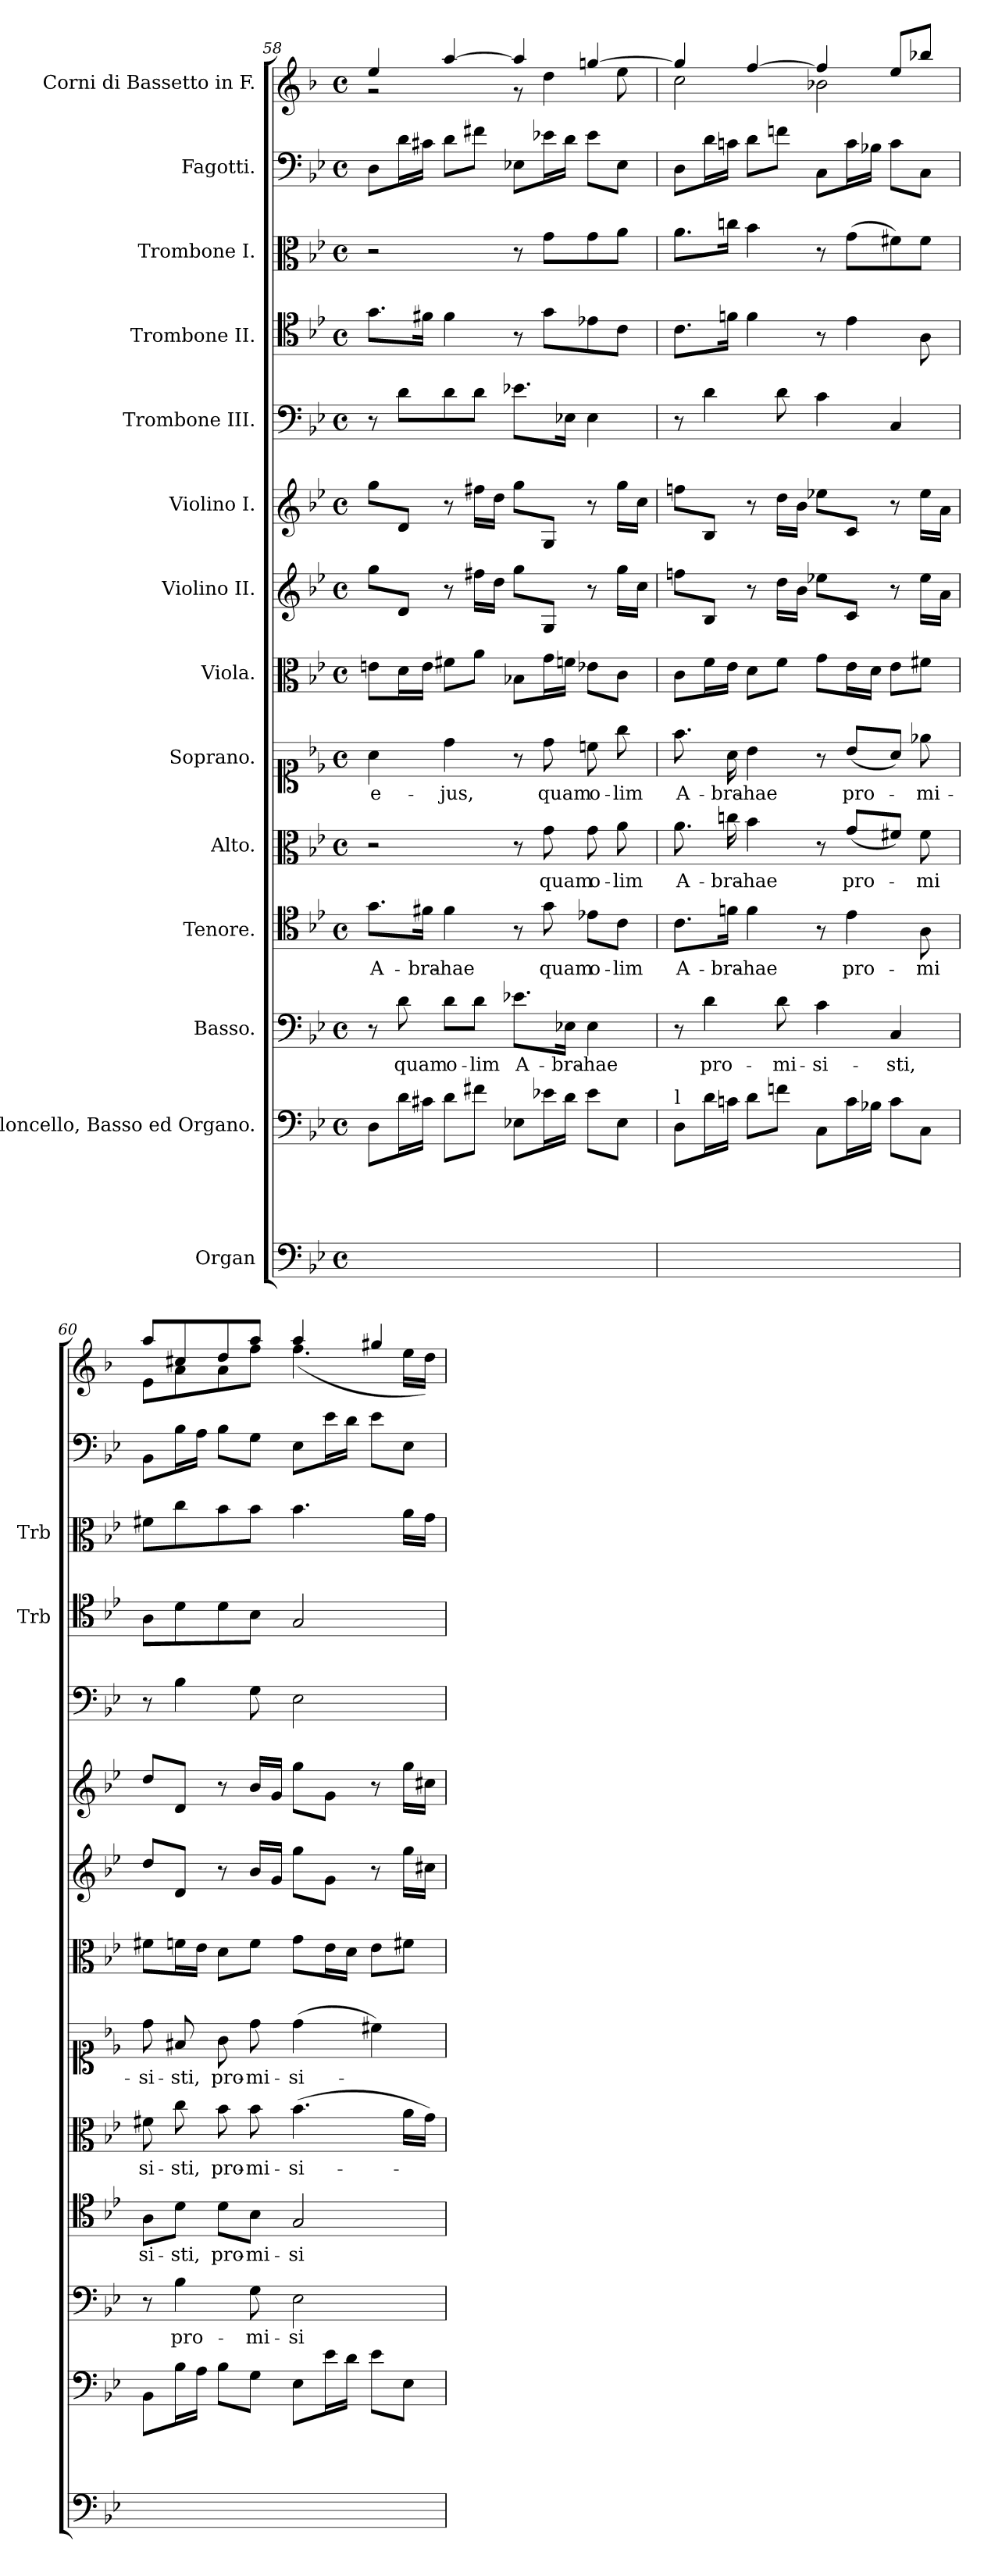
**kern	**kern	**kern	**text	**kern	**text	**kern	**text	**kern	**text	**kern	**text	**kern	**text	**kern	**text	**kern	**kern	**text	**kern	**text	**kern	**text	**kern	**text
*part14	*part13	*part12	*part12	*part11	*part11	*part10	*part10	*part9	*part9	*part8	*part8	*part7	*part7	*part6	*part6	*part5	*part4	*part4	*part3	*part3	*part2	*part2	*part1	*part1
*staff14	*staff13	*staff12	*staff12	*staff11	*staff11	*staff10	*staff10	*staff9	*staff9	*staff8	*staff8	*staff7	*staff7	*staff6	*staff6	*staff5	*staff4	*staff4	*staff3	*staff3	*staff2	*staff2	*staff1	*staff1
*I"Organ	*I"Violoncello, Basso ed Organo.	*I"Basso.	*	*I"Tenore.	*	*I"Alto.	*	*I"Soprano.	*	*I"Viola.	*	*I"Violino II.	*	*I"Violino I.	*	*I"Trombone III.	*I"Trombone II.	*	*I"Trombone I.	*	*I"Fagotti.	*	*I"Corni di Bassetto in F.	*
*	*	*	*	*	*	*	*	*	*	*	*	*	*	*	*	*	*I'Trb	*	*I'Trb	*	*	*	*	*
!!LO:PB:g=z
*clefF4	*clefF4	*clefF4	*	*clefC4	*	*clefC3	*	*clefC1	*	*clefC3	*	*clefG2	*	*clefG2	*	*clefF4	*clefC4	*	*clefC3	*	*clefF4	*	*clefG2	*
*	*	*	*	*	*	*	*	*	*	*	*	*	*	*	*	*	*	*	*	*	*	*	*ITrd4c7	*
*k[b-e-]	*k[b-e-]	*k[b-e-]	*	*k[b-e-]	*	*k[b-e-]	*	*k[b-e-]	*	*k[b-e-]	*	*k[b-e-]	*	*k[b-e-]	*	*k[b-e-]	*k[b-e-]	*	*k[b-e-]	*	*k[b-e-]	*	*k[b-e-]	*
*M4/4	*M4/4	*M4/4	*	*M4/4	*	*M4/4	*	*M4/4	*	*M4/4	*	*M4/4	*	*M4/4	*	*M4/4	*M4/4	*	*M4/4	*	*M4/4	*	*M4/4	*
*met(c)	*met(c)	*met(c)	*	*met(c)	*	*met(c)	*	*met(c)	*	*met(c)	*	*met(c)	*	*met(c)	*	*met(c)	*met(c)	*	*met(c)	*	*met(c)	*	*met(c)	*
=58	=58	=58	=58	=58	=58	=58	=58	=58	=58	=58	=58	=58	=58	=58	=58	=58	=58	=58	=58	=58	=58	=58	=58	=58
*^	*^	*	*	*	*	*	*	*	*	*	*	*	*	*	*	*	*	*	*	*	*	*	*	*
!	!	!	!	!	!	!	!LO:LY:b	!	!	!	!LO:LY:b	!	!	!	!	!	!	!	!	!	!	!	!	!	!	!
*	*	*	*	*	*	*	*	*	*	*	*	*	*	*	*	*	*	*	*	*	*	*	*	*	*^	*
[4d\yy 4g\yy [4a\yy	8DD/Lyy	8D\L	8DD\Lyy	8r	.	8.g\L	A-	2r	.	4a\	e-	8en\L	.	8gg\L	.	8gg\L	.	8r	8.g\L	.	2r	.	8D\L	.	4a/	2r	.
!	!	!	!	!	!LO:LY:b	!	!	!	!	!	!	!	!	!	!	!	!	!	!	!	!	!	!	!	!	!	!
.	16D/Lyy	16d\L	16D\Lyy	8d\	quam	.	.	.	.	.	.	16d\L	.	8d/J	.	8d/J	.	8d\L	.	.	.	.	16d\L	.	.	.	.
!	!	!	!	!	!	!	!LO:LY:b	!	!	!	!	!	!	!	!	!	!	!	!	!	!	!	!	!	!	!	!
.	16C#X/JJyy	16c#X\JJ	16C#X\JJyy	.	.	16f#X\Jk	-bra-	.	.	.	.	16e\JJ	.	.	.	.	.	.	16f#X\Jk	.	.	.	16c#X\JJ	.	.	.	.
!	!	!	!	!	!LO:LY:b	!	!LO:LY:b	!	!	!	!LO:LY:b	!	!	!	!	!	!	!	!	!	!	!	!	!	!	!	!
4d\yy_ 4f#X\yy 4a\yy]	8D\Lyy	8d\L	8D\Lyy	8d\L	o-	4f#\	-hae	.	.	4dd\	-jus,	8f#X\L	.	8r	.	8r	.	8d\	4f#\	.	.	.	8d\L	.	[4dd/	.	.
!	!	!	!	!	!LO:LY:b	!	!	!	!	!	!	!	!	!	!	!	!	!	!	!	!	!	!	!	!	!	!
.	8F#X\Jyy	8f#X\J	8F#X\Jyy	8d\J	-lim	.	.	.	.	.	.	8a\J	.	16ff#X\LL	.	16ff#X\LL	.	8d\J	.	.	.	.	8f#X\J	.	.	.	.
.	.	.	.	.	.	.	.	.	.	.	.	.	.	16dd\JJ	.	16dd\JJ	.	.	.	.	.	.	.	.	.	.	.
!	!	!	!	!	!LO:LY:b	!	!	!	!	!	!	!	!	!	!	!	!	!	!	!	!	!	!	!	!	!	!
4d\yy] [4e-\yy 4g\yy 4b-\yy	8EE-/Lyy	8E-X\L	8EE-X\Lyy	8.e-X\L	A-	8r	.	8r	.	8r	.	8B-X\L	.	8gg\L	.	8gg\L	.	8.e-X\L	8r	.	8r	.	8E-X\L	.	4dd/]	8r	.
!	!	!	!	!	!	!	!LO:LY:b	!	!LO:LY:b	!	!LO:LY:b	!	!	!	!	!	!	!	!	!	!	!	!	!	!	!	!
.	16E-/Lyy	16e-X\L	16E-X\Lyy	.	.	8g\	quam	8g\	quam	8dd\	quam	16g\L	.	8G/J	.	8G/J	.	.	8g\L	.	8g\L	.	16e-X\L	.	.	4g\	.
!	!	!	!	!	!LO:LY:b	!	!	!	!	!	!	!	!	!	!	!	!	!	!	!	!	!	!	!	!	!	!
.	16D/JJyy	16d\JJ	16D\JJyy	16E-X\Jk	-bra-	.	.	.	.	.	.	16fn\JJ	.	.	.	.	.	16E-X\Jk	.	.	.	.	16d\JJ	.	.	.	.
!	!	!	!	!	!LO:LY:b	!	!LO:LY:b	!	!LO:LY:b	!	!LO:LY:b	!	!	!	!	!	!	!	!	!	!	!	!	!	!	!	!
[4c\yy 4e-\yy] 4g\yy	8E-/Lyy	8e-\L	8E-\Lyy	4E-\	-hae	8e-X\L	o-	8g\	o-	8ccn\	o-	8e-X\L	.	8r	.	8r	.	4E-\	8e-X\	.	8g\	.	8e-\L	.	[4ccn/	.	.
!	!	!	!	!	!	!	!LO:LY:b	!	!LO:LY:b	!	!LO:LY:b	!	!	!	!	!	!	!	!	!	!	!	!	!	!	!	!
.	8EE-/Jyy	8E-\J	8EE-\Jyy	.	.	8c\J	-lim	8a\	-lim	8gg\	-lim	8c\J	.	16gg\LL	.	16gg\LL	.	.	8c\J	.	8a\J	.	8E-\J	.	.	8a\	.
.	.	.	.	.	.	.	.	.	.	.	.	.	.	16cc\JJ	.	16cc\JJ	.	.	.	.	.	.	.	.	.	.	.
=59	=59	=59	=59	=59	=59	=59	=59	=59	=59	=59	=59	=59	=59	=59	=59	=59	=59	=59	=59	=59	=59	=59	=59	=59	=59	=59	=59
!	!	!LO:TX:a:t=l	!	!	!	!	!	!	!	!	!	!	!	!	!	!	!	!	!	!	!	!	!	!	!	!	!
!	!	!	!	!	!	!	!LO:LY:b	!	!LO:LY:b	!	!LO:LY:b	!	!LO:LY:b	!	!LO:LY:b	!	!LO:LY:b	!	!	!LO:LY:b	!	!LO:LY:b	!	!LO:LY:b	!	!	!LO:LY:b
4c\yy] [4d\yy 4f\yy 4a\yy	8DD/Lyy	8D\L	8DD\Lyy	8r	.	8.c\L	A-	8.a\	A-	8.ff\	A-	8c\L	.	8ffn\L	.	8ffn\L	.	8r	8.c\L	.	8.a\L	.	8D\L	.	4cc/]	2f\	.
!	!	!	!	!	!LO:LY:b	!	!	!	!	!	!	!	!	!	!	!	!	!	!	!	!	!	!	!	!	!	!
.	16D/Lyy	16d\L	16D\Lyy	4d\	pro-	.	.	.	.	.	.	16f\L	.	8B-/J	.	8B-/J	.	4d\	.	.	.	.	16d\L	.	.	.	.
!	!	!	!	!	!	!	!LO:LY:b	!	!LO:LY:b	!	!LO:LY:b	!	!	!	!	!	!	!	!	!	!	!	!	!	!	!	!
.	16C/JJyy	16cn\JJ	16Cn\JJyy	.	.	16fn\Jk	-bra-	16ccn\	-bra-	16a\	-bra-	16e-\JJ	.	.	.	.	.	.	16fn\Jk	.	16ccn\Jk	.	16cn\JJ	.	.	.	.
!	!	!	!	!	!	!	!LO:LY:b	!	!LO:LY:b	!	!LO:LY:b	!	!	!	!	!	!	!	!	!	!	!	!	!	!	!	!
4d\yy] 4f\yy [4b-\yy	8D\Lyy	8d\L	8D\Lyy	.	.	4f\	-hae	4b-\	-hae	4b-\	-hae	8d\L	.	8r	.	8r	.	.	4f\	.	4b-\	.	8d\L	.	[4b-/	.	.
!	!	!	!	!	!LO:LY:b	!	!	!	!	!	!	!	!	!	!	!	!	!	!	!	!	!	!	!	!	!	!
.	8F\Jyy	8fn\J	8Fn\Jyy	8d\	-mi-	.	.	.	.	.	.	8f\J	.	16dd\LL	.	16dd\LL	.	8d\	.	.	.	.	8fn\J	.	.	.	.
.	.	.	.	.	.	.	.	.	.	.	.	.	.	16b-\JJ	.	16b-\JJ	.	.	.	.	.	.	.	.	.	.	.
!	!	!	!	!	!LO:LY:b	!	!	!	!	!	!	!	!	!	!	!	!	!	!	!	!	!	!	!	!	!	!
[4c\yy [4e-\yy 4g\yy 4b-\yy]	8CC/Lyy	8C\L	8CC\Lyy	4c\	-si-	8r	.	8r	.	8r	.	8g\L	.	8ee-X\L	.	8ee-X\L	.	4c\	8r	.	8r	.	8C\L	.	4b-/]	2e-X\	.
!	!	!	!	!	!	!	!LO:LY:b	!	!LO:LY:b	!	!LO:LY:b	!	!	!	!	!	!	!	!	!	!	!	!	!	!	!	!
.	16C/Lyy	16c\L	16C\Lyy	.	.	4e-\	pro-	(<8g/L	pro-	(<8b-/L	pro-	16e-\L	.	8c/J	.	8c/J	.	.	4e-\	.	(>8g\L	.	16c\L	.	.	.	.
.	16BB-/JJyy	16B-X\JJ	16BB-X\JJyy	.	.	.	.	.	.	.	.	16d\JJ	.	.	.	.	.	.	.	.	.	.	16B-X\JJ	.	.	.	.
!	!	!	!	!	!LO:LY:b	!	!	!	!	!	!	!	!	!	!	!	!	!	!	!	!	!	!	!	!	!	!
4c\yy] 4e-\yy] 4a\yy	8C/Lyy	8c\L	8C\Lyy	4C/	-sti,	.	.	8f#X/J)	.	8a/J)	.	8e-\L	.	8r	.	8r	.	4C/	.	.	8f#X\)	.	8c\L	.	8a/L	.	.
!	!	!	!	!	!	!	!LO:LY:b	!	!LO:LY:b	!	!LO:LY:b	!	!	!	!	!	!	!	!	!	!	!	!	!	!	!	!
.	8CC/Jyy	8C\J	8CC\Jyy	.	.	8A\	-mi	8f#\	-mi	8ee-X\	-mi-	8f#X\J	.	16ee-\LL	.	16ee-\LL	.	.	8A\	.	8f#\J	.	8C\J	.	8ee-X/J	.	.
.	.	.	.	.	.	.	.	.	.	.	.	.	.	16a\JJ	.	16a\JJ	.	.	.	.	.	.	.	.	.	.	.
=60	=60	=60	=60	=60	=60	=60	=60	=60	=60	=60	=60	=60	=60	=60	=60	=60	=60	=60	=60	=60	=60	=60	=60	=60	=60	=60	=60
!	!	!	!	!	!	!	!LO:LY:b	!	!LO:LY:b	!	!LO:LY:b	!	!	!	!	!	!	!	!	!	!	!	!	!	!	!	!
[4B-\yy [4d\yy 4f#X\yy	8BBB-/Lyy	8BB-\L	8BBB-\Lyy	8r	.	8A\L	-si-	8f#X\	-si-	8dd\	-si-	8f#X\L	.	8dd/L	.	8dd/L	.	8r	8A\L	.	8f#X\L	.	8BB-\L	.	8dd/L	8A\L	.
!	!	!	!	!	!LO:LY:b	!	!LO:LY:b	!	!LO:LY:b	!	!LO:LY:b	!	!	!	!	!	!	!	!	!	!	!	!	!	!	!	!
.	16BB-/Lyy	16B-\L	16BB-\Lyy	4B-\	pro-	8d\J	-sti,	8cc\	-sti,	8f#X/	-sti,	16fn\L	.	8d/J	.	8d/J	.	4B-\	8d\	.	8cc\	.	16B-\L	.	8f#X/	8d\	.
.	16AA/JJyy	16A\JJ	16AA\JJyy	.	.	.	.	.	.	.	.	16e-\JJ	.	.	.	.	.	.	.	.	.	.	16A\JJ	.	.	.	.
!	!	!	!	!	!	!	!LO:LY:b	!	!LO:LY:b	!	!LO:LY:b	!	!	!	!	!	!	!	!	!	!	!	!	!	!	!	!
4B-\yy_ 4d\yy_ [4g\yy	8BB-/Lyy	8B-\L	8BB-\Lyy	.	.	8d\L	pro-	8b-\	pro-	8g\	pro-	8d\L	.	8r	.	8r	.	.	8d\	.	8b-\	.	8B-\L	.	8g/	8d\	.
!	!	!	!	!	!LO:LY:b	!	!LO:LY:b	!	!LO:LY:b	!	!LO:LY:b	!	!	!	!	!	!	!	!	!	!	!	!	!	!	!	!
.	8GG/Jyy	8G\J	8GG\Jyy	8G\	-mi-	8B-\J	-mi-	8b-\	-mi-	8dd\	-mi-	8f\J	.	16b-/LL	.	16b-/LL	.	8G\	8B-\J	.	8b-\J	.	8G\J	.	8dd/J	8b-\J	.
.	.	.	.	.	.	.	.	.	.	.	.	.	.	16g/JJ	.	16g/JJ	.	.	.	.	.	.	.	.	.	.	.
!	!	!	!	!	!LO:LY:b	!	!LO:LY:b	!	!LO:LY:b	!	!LO:LY:b	!	!	!	!	!	!	!	!	!	!	!	!	!	!	!	!
4B-\yy] 4d\yy] [4e-\yy 4g\yy_	8EE-/Lyy	8E-\L	8EE-\Lyy	2E-\	-si-	2G/	si-	(>4.b-\	-si-	(>4dd\	-si-	8g\L	.	8gg\L	.	8gg\L	.	2E-\	2G/	.	4.b-\	.	8E-\L	.	4dd/	(<4.b-\	.
.	16E-/Lyy	16e-\L	16E-\Lyy	.	.	.	.	.	.	.	.	16e-\L	.	8g\J	.	8g\J	.	.	.	.	.	.	16e-\L	.	.	.	.
.	16D/JJyy	16d\JJ	16D\JJyy	.	.	.	.	.	.	.	.	16d\JJ	.	.	.	.	.	.	.	.	.	.	16d\JJ	.	.	.	.
4c#X\yy 4e-\yy] 4g\yy]	8E-/Lyy	8e-\L	8E-\Lyy	.	.	.	.	.	.	4cc#X\)	.	8e-\L	.	8r	.	8r	.	.	.	.	.	.	8e-\L	.	4cc#X/	.	.
.	8EE-/Jyy	8E-\J	8EE-\Jyy	.	.	.	.	16a\LL	.	.	.	8f#X\J	.	16gg\LL	.	16gg\LL	.	.	.	.	16a\LL	.	8E-\J	.	.	16a\LL	.
.	.	.	.	.	.	.	.	16g\JJ)	.	.	.	.	.	16cc#X\JJ	.	16cc#X\JJ	.	.	.	.	16g\JJ	.	.	.	.	16g\JJ)	.
*v	*v	*	*	*	*	*	*	*	*	*	*	*	*	*	*	*	*	*	*	*	*	*	*	*	*v	*v	*
*	*v	*v	*	*	*	*	*	*	*	*	*	*	*	*	*	*	*	*	*	*	*	*	*	*	*
=	=	=	=	=	=	=	=	=	=	=	=	=	=	=	=	=	=	=	=	=	=	=	=	=
*-	*-	*-	*-	*-	*-	*-	*-	*-	*-	*-	*-	*-	*-	*-	*-	*-	*-	*-	*-	*-	*-	*-	*-	*-
